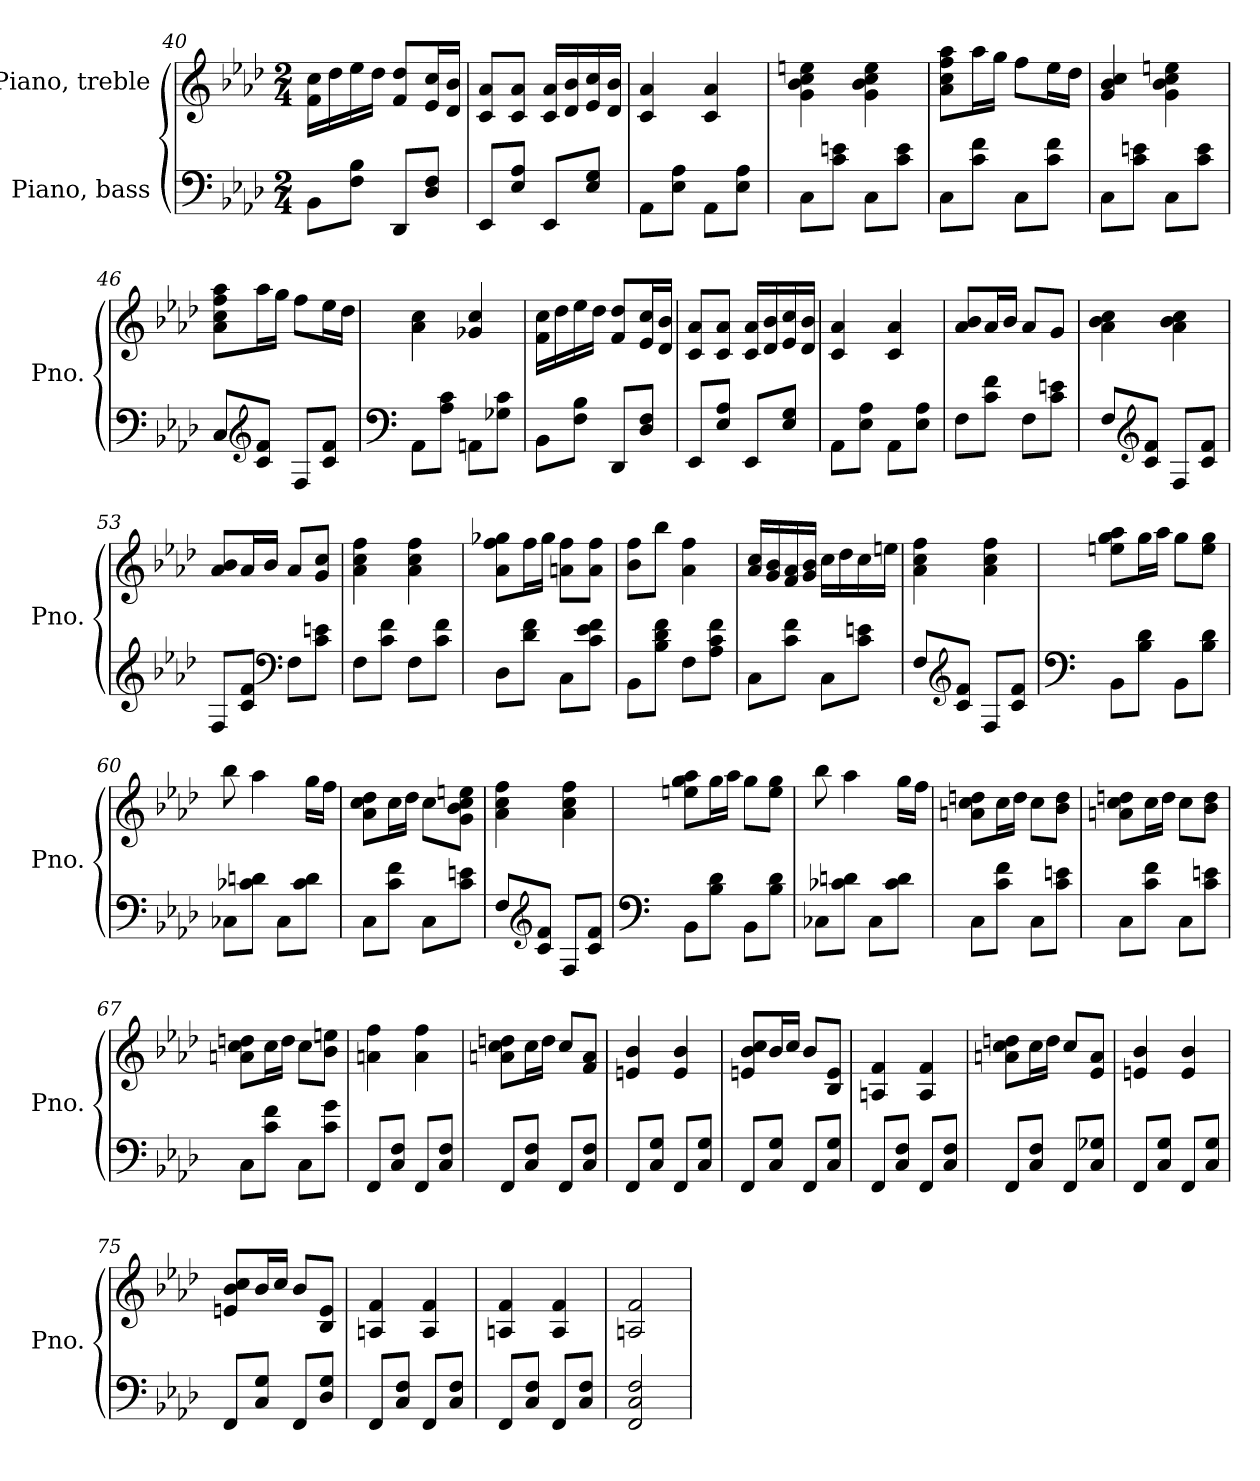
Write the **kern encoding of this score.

**kern	**kern
*part2	*part1
*staff2	*staff1
*I"Piano, bass	*I"Piano, treble
*I'Pno.	*I'Pno.
*clefF4	*clefG2
*k[b-e-a-d-]	*k[b-e-a-d-]
*M2/4	*M2/4
=40	=40
8BB-\L	16f\ 16cc\LL
.	16dd-\
8F\ 8B-\J	16ee-\
.	16dd-\JJ
8DD-/L	8f/ 8dd-/L
8D-/ 8F/J	16e-/ 16cc/L
.	16d-/ 16b-/JJ
=41	=41
8EE-/L	8c/ 8a-/L
8E-/ 8A-/J	8c/ 8a-/J
8EE-/L	16c/ 16a-/LL
.	16d-/ 16b-/
8E-/ 8G/J	16e-/ 16cc/
.	16d-/ 16b-/JJ
=42	=42
8AA-\L	4c/ 4a-/
8E-\ 8A-\J	.
8AA-\L	4c/ 4a-/
8E-\ 8A-\J	.
=43	=43
8C\L	4g\ 4b-\ 4cc\ 4een\
8c\ 8en\J	.
8C\L	4g\ 4b-\ 4cc\ 4ee\
8c\ 8e\J	.
=44	=44
8C\L	8a-\ 8cc\ 8ff\ 8aa-\L
8c\ 8f\J	16aa-\L
.	16gg\JJ
8C\L	8ff\L
8c\ 8f\J	16ee-\L
.	16dd-\JJ
!!LO:LB:g=z
=45	=45
8C\L	4g/ 4b-/ 4cc/
8c\ 8en\J	.
8C\L	4g\ 4b-\ 4cc\ 4een\
8c\ 8e\J	.
=46	=46
8C/L	8a-\ 8cc\ 8ff\ 8aa-\L
*clefG2	*
8c/ 8f/J	16aa-\L
.	16gg\JJ
8F/L	8ff\L
8c/ 8f/J	16ee-\L
.	16dd-\JJ
=47	=47
*clefF4	*
8AA-\L	4a-\ 4cc\
8A-\ 8c\J	.
8AAn\L	4g-X/ 4cc/
8G-X\ 8c\J	.
=48	=48
8BB-\L	16f\ 16cc\LL
.	16dd-\
8F\ 8B-\J	16ee-\
.	16dd-\JJ
8DD-/L	8f/ 8dd-/L
8D-/ 8F/J	16e-/ 16cc/L
.	16d-/ 16b-/JJ
=49	=49
8EE-/L	8c/ 8a-/L
8E-/ 8A-/J	8c/ 8a-/J
8EE-/L	16c/ 16a-/LL
.	16d-/ 16b-/
8E-/ 8G/J	16e-/ 16cc/
.	16d-/ 16b-/JJ
!!LO:LB:g=z
=50	=50
8AA-\L	4c/ 4a-/
8E-\ 8A-\J	.
8AA-\L	4c/ 4a-/
8E-\ 8A-\J	.
=51	=51
8F\L	8a-/ 8b-/L
8c\ 8f\J	16a-/L
.	16b-/JJ
8F\L	8a-/L
8c\ 8en\J	8g/J
=52	=52
8F/L	4a-\ 4b-\ 4cc\
*clefG2	*
8c/ 8f/J	.
8F/L	4a-\ 4b-\ 4cc\
8c/ 8f/J	.
=53	=53
8F/L	8a-/ 8b-/L
8c/ 8f/J	16a-/L
.	16b-/JJ
*clefF4	*
8F\L	8a-/L
8c\ 8en\J	8g/ 8cc/J
=54	=54
8F\L	4a-\ 4cc\ 4ff\
8c\ 8f\J	.
8F\L	4a-\ 4cc\ 4ff\
8c\ 8f\J	.
=55	=55
8D-\L	8a-\ 8ff\ 8gg-X\L
8d-\ 8f\J	16ff\L
.	16gg-\JJ
8C\L	8an\ 8ff\L
8c\ 8e-\ 8f\J	8a\ 8ff\J
!!LO:LB:g=z
=56	=56
8BB-\L	8b-\ 8ff\L
8B-\ 8d-\ 8f\J	8bb-\J
8F\L	4a-\ 4ff\
8A-\ 8c\ 8f\J	.
=57	=57
8C\L	16a-/ 16cc/LL
.	16g/ 16b-/
8c\ 8f\J	16f/ 16a-/
.	16g/ 16b-/JJ
8C\L	16cc\LL
.	16dd-\
8c\ 8en\J	16cc\
.	16een\JJ
=58	=58
8F/L	4a-\ 4cc\ 4ff\
*clefG2	*
8c/ 8f/J	.
8F/L	4a-\ 4cc\ 4ff\
8c/ 8f/J	.
=59	=59
*clefF4	*
8BB-\L	8een\ 8gg\ 8aa-\L
8B-\ 8d-\J	16gg\L
.	16aa-\JJ
8BB-\L	8gg\L
8B-\ 8d-\J	8ee\ 8gg\J
=60	=60
8C-X\L	8bb-\
8c-X\ 8dn\J	4aa-\
8C-\L	.
8c-\ 8d\J	16gg\LL
.	16ff\JJ
!!LO:LB:g=z
=61	=61
8C\L	8a-\ 8cc\ 8dd-\L
8c\ 8f\J	16cc\L
.	16dd-\JJ
8C\L	8cc\L
8c\ 8en\J	8g\ 8b-\ 8cc\ 8een\J
=62	=62
8F/L	4a-\ 4cc\ 4ff\
*clefG2	*
8c/ 8f/J	.
8F/L	4a-\ 4cc\ 4ff\
8c/ 8f/J	.
=63	=63
*clefF4	*
8BB-\L	8een\ 8gg\ 8aa-\L
8B-\ 8d-\J	16gg\L
.	16aa-\JJ
8BB-\L	8gg\L
8B-\ 8d-\J	8ee\ 8gg\J
=64	=64
8C-X\L	8bb-\
8c-X\ 8dn\J	4aa-\
8C-\L	.
8c-\ 8d\J	16gg\LL
.	16ff\JJ
=65	=65
8C\L	8an\ 8cc\ 8ddn\L
8c\ 8f\J	16cc\L
.	16dd\JJ
8C\L	8cc\L
8c\ 8en\J	8b-\ 8dd\J
!!LO:PB:g=z
=66	=66
8C\L	8an\ 8cc\ 8ddn\L
8c\ 8f\J	16cc\L
.	16dd\JJ
8C\L	8cc\L
8c\ 8en\J	8b-\ 8dd\J
=67	=67
8C\L	8an\ 8cc\ 8ddn\L
8c\ 8f\J	16cc\L
.	16dd\JJ
8C\L	8cc\L
8c\ 8g\J	8b-\ 8een\J
=68	=68
8FF/L	4an\ 4ff\
8C/ 8F/J	.
8FF/L	4a\ 4ff\
8C/ 8F/J	.
=69	=69
8FF/L	8an\ 8cc\ 8ddn\L
8C/ 8F/J	16cc\L
.	16dd\JJ
8FF/L	8cc/L
8C/ 8F/J	8f/ 8a/J
=70	=70
8FF/L	4en/ 4b-/
8C/ 8G/J	.
8FF/L	4e/ 4b-/
8C/ 8G/J	.
=71	=71
8FF/L	8en/ 8b-/ 8cc/L
8C/ 8G/J	16b-/L
.	16cc/JJ
8FF/L	8b-/L
8C/ 8G/J	8B-/ 8e/J
!!LO:LB:g=z
=72	=72
8FF/L	4An/ 4f/
8C/ 8F/J	.
8FF/L	4A/ 4f/
8C/ 8F/J	.
=73	=73
8FF/L	8an\ 8cc\ 8ddn\L
8C/ 8F/J	16cc\L
.	16dd\JJ
8FF/L	8cc/L
8C/ 8G-X/J	8e-/ 8a/J
=74	=74
8FF/L	4en/ 4b-/
8C/ 8G/J	.
8FF/L	4e/ 4b-/
8C/ 8G/J	.
=75	=75
8FF/L	8en/ 8b-/ 8cc/L
8C/ 8G/J	16b-/L
.	16cc/JJ
8FF/L	8b-/L
8D-/ 8G/J	8B-/ 8e/J
=76	=76
8FF/L	4An/ 4f/
8C/ 8F/J	.
8FF/L	4A/ 4f/
8C/ 8F/J	.
=77	=77
8FF/L	4An/ 4f/
8C/ 8F/J	.
8FF/L	4A/ 4f/
8C/ 8F/J	.
=78	=78
2FF/ 2C/ 2F/	2An/ 2f/
=	=
*-	*-
